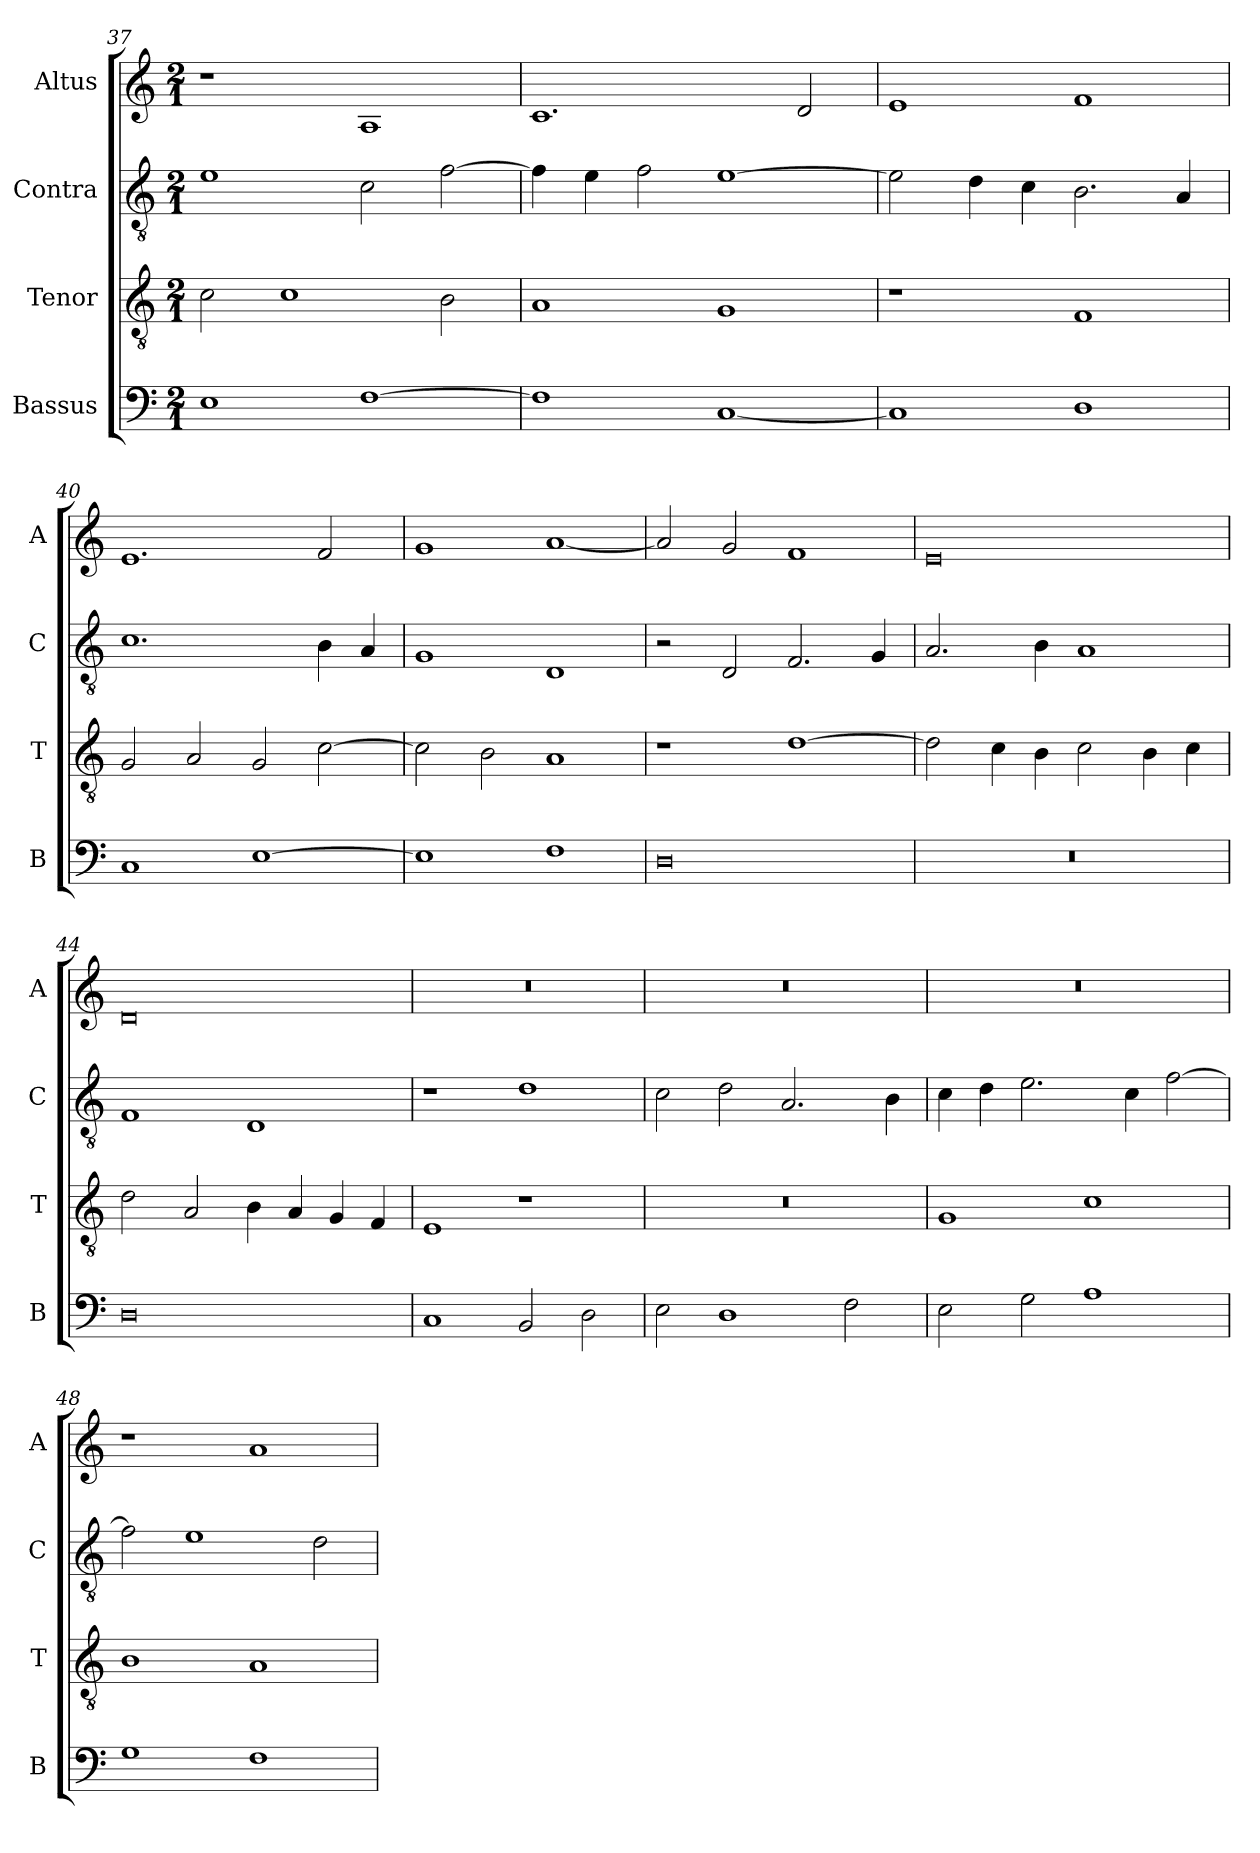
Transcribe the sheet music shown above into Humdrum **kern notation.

**kern	**kern	**kern	**kern
*part4	*part3	*part2	*part1
*staff4	*staff3	*staff2	*staff1
*I"Bassus	*I"Tenor	*I"Contra	*I"Altus
*I'B	*I'T	*I'C	*I'A
*clefF4	*clefGv2	*clefGv2	*clefG2
*k[]	*k[]	*k[]	*k[]
*M2/1	*M2/1	*M2/1	*M2/1
=37	=37	=37	=37
1E	2c	1e	1r
.	1c	.	.
[1F	.	2c	1A
.	2B	[2f	.
=38	=38	=38	=38
1F]	1A	4f]	1.c
.	.	4e	.
.	.	2f	.
[1C	1G	[1e	.
.	.	.	2d
=39	=39	=39	=39
1C]	1r	2e]	1e
.	.	4d	.
.	.	4c	.
1D	1F	2.B	1f
.	.	4A	.
=40	=40	=40	=40
1C	2G	1.c	1.e
.	2A	.	.
[1E	2G	.	.
.	[2c	4B	2f
.	.	4A	.
=41	=41	=41	=41
1E]	2c]	1G	1g
.	2B	.	.
1F	1A	1D	[1a
=42	=42	=42	=42
0D	1r	2r	2a]
.	.	2D	2g
.	[1d	2.F	1f
.	.	4G	.
=43	=43	=43	=43
0r	2d]	2.A	0e
.	4c	.	.
.	4B	4B	.
.	2c	1A	.
.	4B	.	.
.	4c	.	.
=44	=44	=44	=44
0D	2d	1F	0d
.	2A	.	.
.	4B	1D	.
.	4A	.	.
.	4G	.	.
.	4F	.	.
=45	=45	=45	=45
1C	1E	1r	0r
2BB	1r	1d	.
2D	.	.	.
=46	=46	=46	=46
2E	0r	2c	0r
1D	.	2d	.
.	.	2.A	.
2F	.	.	.
.	.	4B	.
=47	=47	=47	=47
2E	1G	4c	0r
.	.	4d	.
2G	.	2.e	.
1A	1c	.	.
.	.	4c	.
.	.	[2f	.
=48	=48	=48	=48
1G	1B	2f]	1r
.	.	1e	.
1F	1A	.	1a
.	.	2d	.
=	=	=	=
*-	*-	*-	*-
